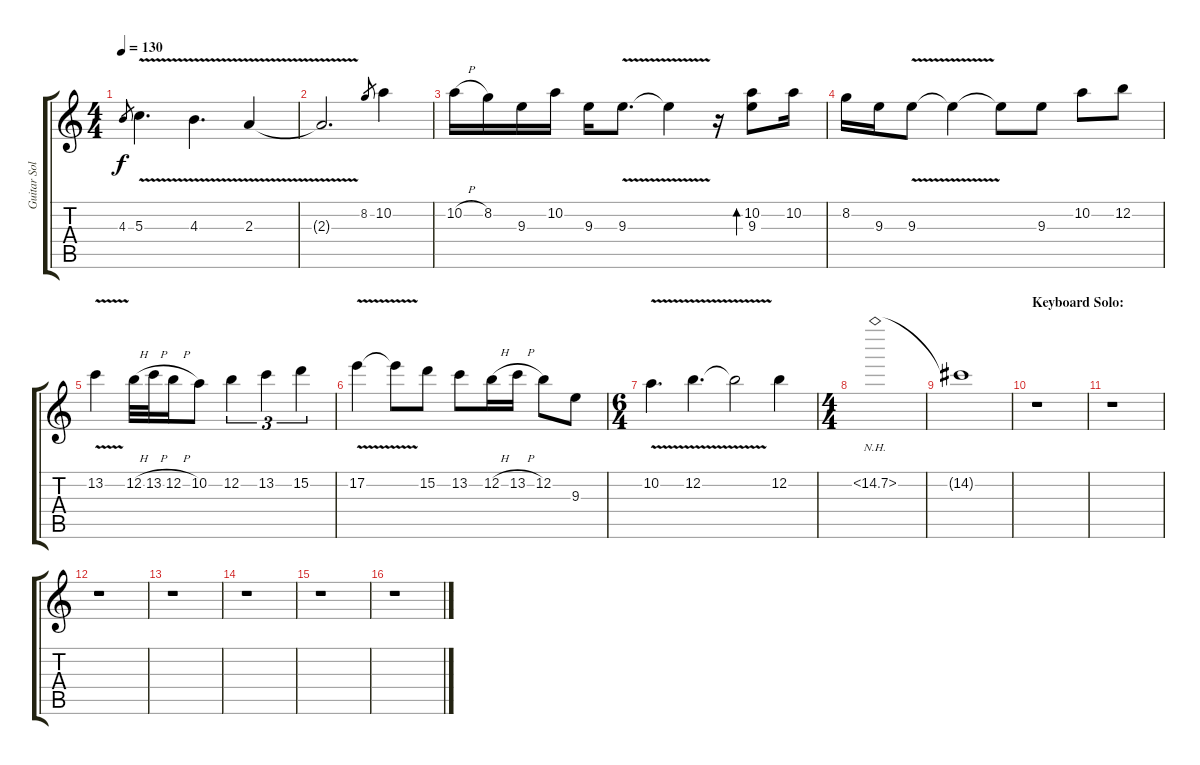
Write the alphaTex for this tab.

\track ("Guitar Solo + Fills" "Guitar Sol") {instrument distortionguitar}
\staff {score tabs}
\tuning (E4 B3 G3 D3 A2 E2) {hide}
\ts (4 4)
\tempo 130
\clef g2
\ks c
4.3.8{gr dy f} 5.3{v}.4{d} 4.3{v}.4{d} 2.3{v}.4 |
2.3{t}.2{d} 8.2.8{gr} 10.2.4 |
10.2{h}.16 8.2.16 9.3.16 10.2.16 9.3.16 9.3{v}.8{d} 9.3{t}.4 r.16 (10.2 9.3).8{bd 240} 10.2.16 |
8.2.16 9.3.16 9.3{v}.8 9.3{t}.4 9.3{t}.8 9.3.8 10.2.8 12.2.8 |
13.2{v}.4 12.2{h}.32 13.2{h}.32 12.2{h}.16 10.2.8 12.2.4{tu (3 2)} 13.2.4{tu (3 2)} 15.2.4{tu (3 2)} |
17.2{v}.4 17.2{t}.8 15.2.8 13.2.8 12.2{h}.16 13.2{h}.16 12.2.8 9.3.8 |
\ts (6 4)
10.2{v}.4{d} 12.2{v}.4{d} 12.2{t}.2 12.2.4 |
\ts (4 4)
14.2{nh}.1 |
14.2{t}.1 |
\section ("" "Keyboard Solo:")
r.1 |
r.1 |
r.1 |
r.1 |
r.1 |
r.1 |
r.1
